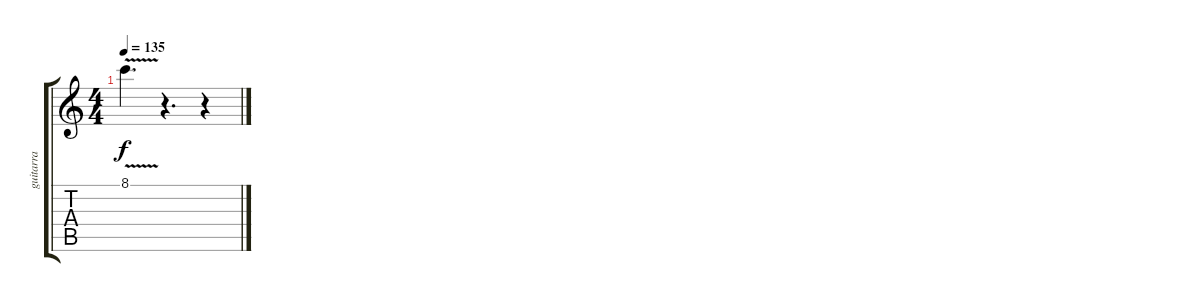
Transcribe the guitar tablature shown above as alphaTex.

\track ("guitarra" "guitarra") {instrument distortionguitar}
\staff {score tabs}
\tuning (E4 B3 G3 D3 A2 E2) {hide}
\ts (4 4)
\tempo 135
\clef g2
\ks c
8.1{v}.4{d dy f} r.4{d} r.4
